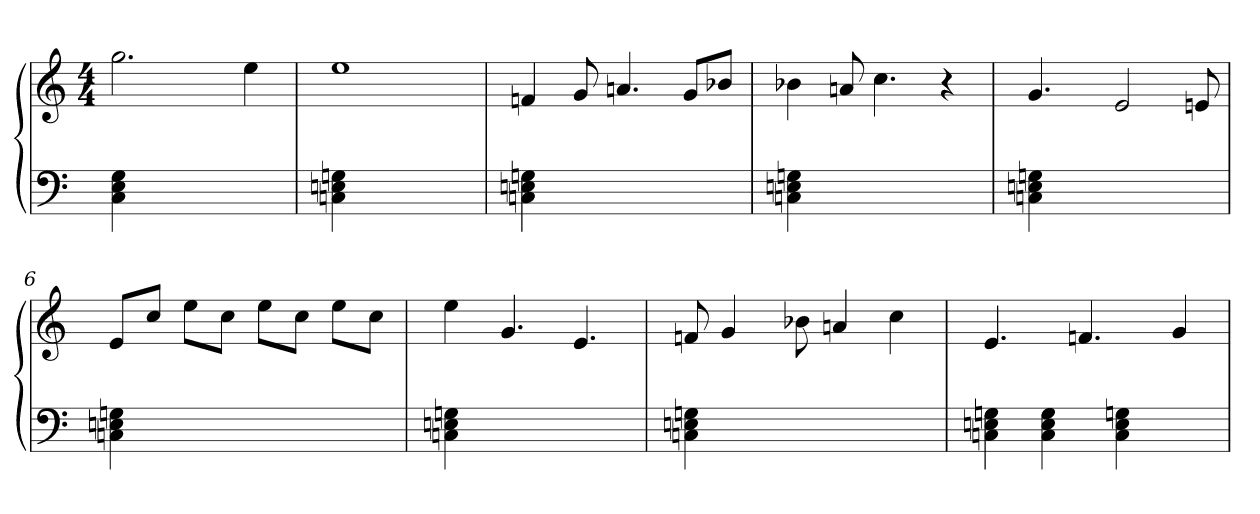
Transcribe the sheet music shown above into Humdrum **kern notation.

**kern	**kern
*part2	*part1
*staff2	*staff1
*	*M4/4
=1	=1
4C 4E 4G	2.gg
2.ryy	.
.	4ee
=2	=2
4Cn 4En 4Gn	1ee
2.ryy	.
=3	=3
4Cn 4En 4Gn	4fn
2.ryy	8g
.	4.an
.	8gL
.	8b-XJ
=4	=4
4Cn 4En 4Gn	4b-X
2.ryy	8an
.	4.cc
.	4r
=5	=5
4Cn 4En 4Gn	4.g
2.ryy	.
.	2e
.	8en
=6	=6
4Cn 4En 4Gn	8eL
.	8ccJ
2.ryy	8eeL
.	8ccJ
.	8eeL
.	8ccJ
.	8eeL
.	8ccJ
=7	=7
4Cn 4En 4Gn	4ee
2.ryy	4.g
.	4.e
=8	=8
4Cn 4En 4Gn	8fn
.	4g
2.ryy	.
.	8b-X
.	4an
.	4cc
=9	=9
4Cn 4En 4Gn	4.e
4C 4E 4G	.
.	4.fn
4C 4E 4Gn	.
4ryy	4g
=	=
*-	*-
